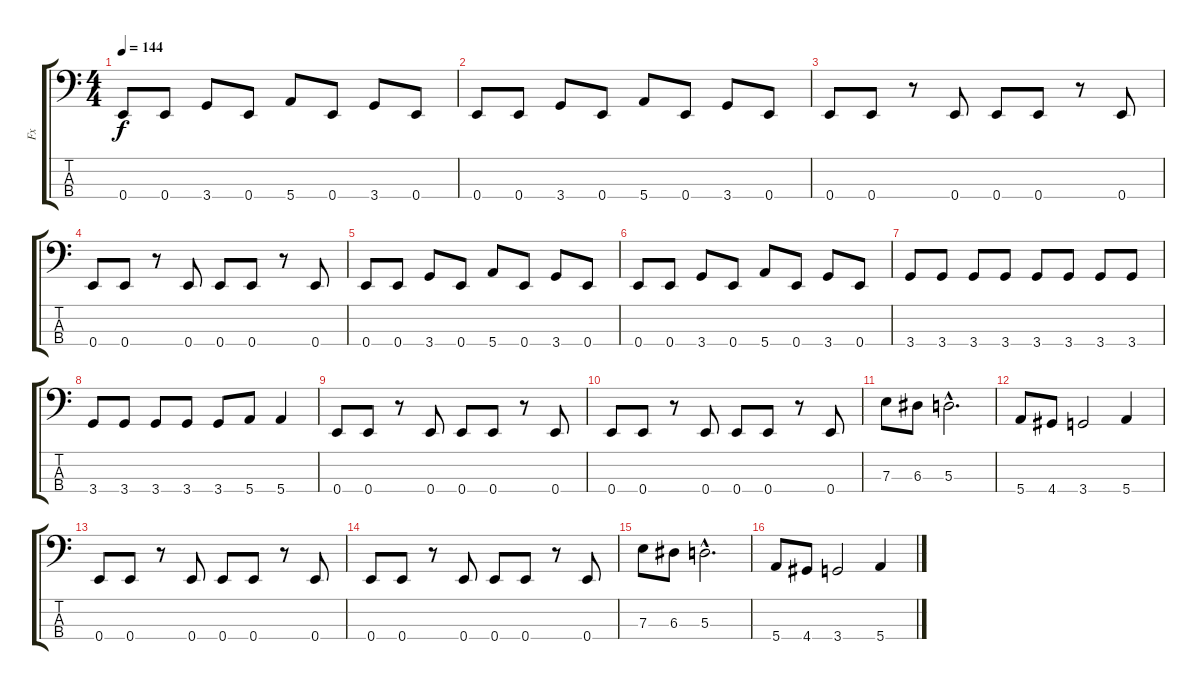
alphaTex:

\track ("Fx" "Fx") {instrument synthbass1}
\staff {score tabs}
\tuning (G2 D2 A1 E1) {hide}
\ts (4 4)
\tempo 144
\clef f4
\ks c
0.4.8{dy f} 0.4.8 3.4.8 0.4.8 5.4.8 0.4.8 3.4.8 0.4.8 |
0.4.8 0.4.8 3.4.8 0.4.8 5.4.8 0.4.8 3.4.8 0.4.8 |
0.4.8 0.4.8 r.8 0.4.8 0.4.8 0.4.8 r.8 0.4.8 |
0.4.8 0.4.8 r.8 0.4.8 0.4.8 0.4.8 r.8 0.4.8 |
0.4.8 0.4.8 3.4.8 0.4.8 5.4.8 0.4.8 3.4.8 0.4.8 |
0.4.8 0.4.8 3.4.8 0.4.8 5.4.8 0.4.8 3.4.8 0.4.8 |
3.4.8 3.4.8 3.4.8 3.4.8 3.4.8 3.4.8 3.4.8 3.4.8 |
3.4.8 3.4.8 3.4.8 3.4.8 3.4.8 5.4.8 5.4.4 |
0.4.8 0.4.8 r.8 0.4.8 0.4.8 0.4.8 r.8 0.4.8 |
0.4.8 0.4.8 r.8 0.4.8 0.4.8 0.4.8 r.8 0.4.8 |
7.3.8 6.3.8 5.3{hac}.2{d} |
5.4.8 4.4.8 3.4.2 5.4.4 |
0.4.8 0.4.8 r.8 0.4.8 0.4.8 0.4.8 r.8 0.4.8 |
0.4.8 0.4.8 r.8 0.4.8 0.4.8 0.4.8 r.8 0.4.8 |
7.3.8 6.3.8 5.3{hac}.2{d} |
5.4.8 4.4.8 3.4.2 5.4.4
